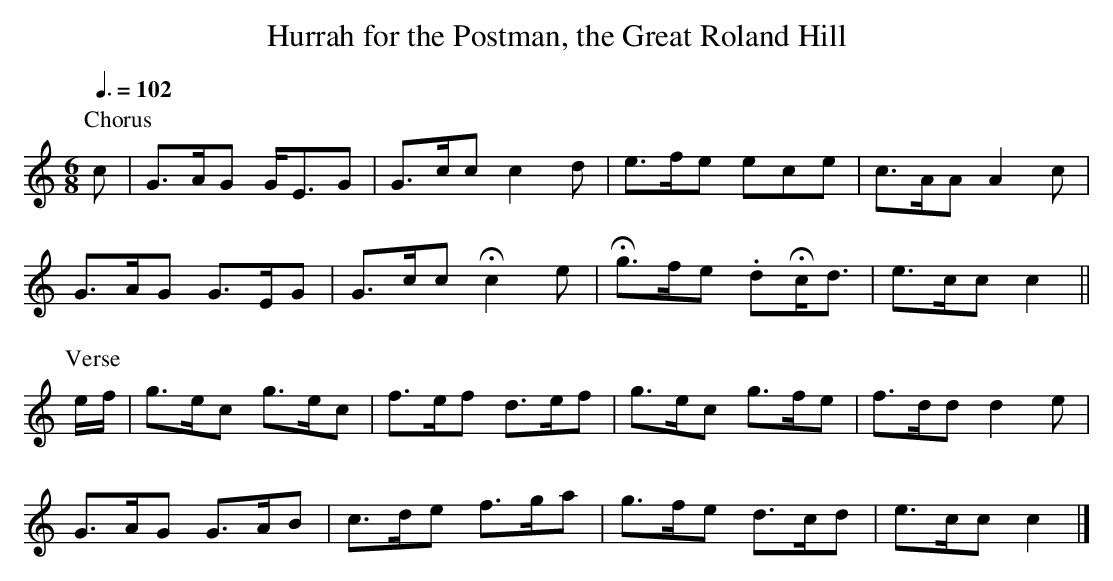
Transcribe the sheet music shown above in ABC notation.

X:1
T:Hurrah for the Postman, the Great Roland Hill
M:6/8
L:1/8
Q:3/8=102
K:C
P:Chorus
c   |G>AG G<EG|G>cc  c2d| e>fe  ece  |c>AA A2c|
     G>AG G>EG|G>cc Hc2e|Hg>fe .dHc<d|e>cc c2||
P:Verse
e/f/|g>ec g>ec|f>ef d>ef|g>ec   g>fe |f>dd d2e|
     G>AG G>AB|c>de f>ga|g>fe   d>cd |e>cc c2|]
